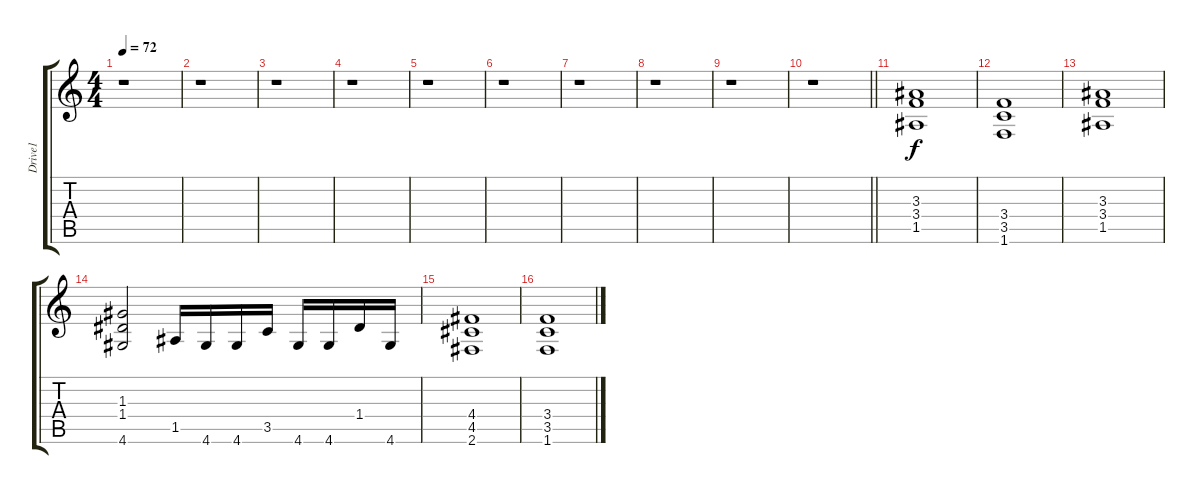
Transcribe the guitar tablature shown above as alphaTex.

\track ("Drive1" "Drive1") {instrument distortionguitar}
\staff {score tabs}
\tuning (E4 B3 G3 D3 A2 E2) {hide}
\ts (4 4)
\tempo 72
\clef g2
\ks c
r.1{dy f} |
r.1 |
r.1 |
r.1 |
r.1 |
r.1 |
r.1 |
r.1 |
r.1 |
\barLineRight lightlight
r.1 |
(3.3 3.4 1.5).1{instrument distortionguitar} |
(3.4 3.5 1.6).1 |
(3.3 3.4 1.5).1 |
(1.3 1.4 4.6).2 1.5.16 4.6.16 4.6.16 3.5.16 4.6.16 4.6.16 1.4.16 4.6.16 |
(4.4 4.5 2.6).1 |
(3.4 3.5 1.6).1
